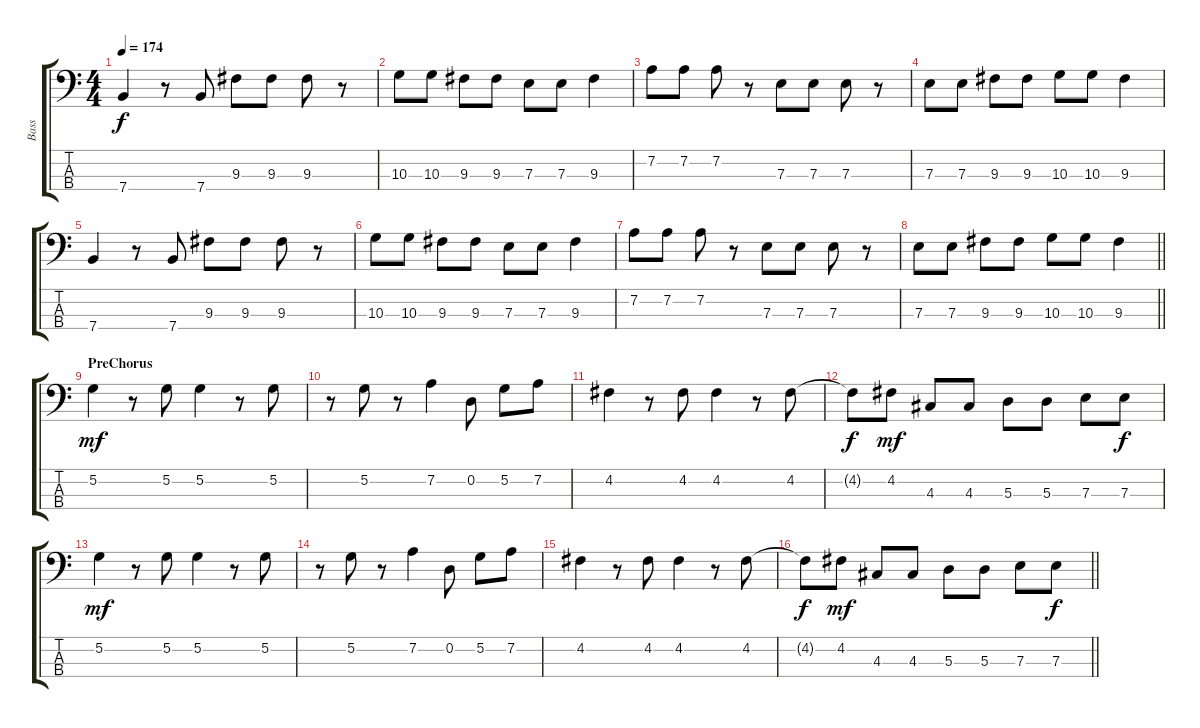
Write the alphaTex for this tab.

\track ("Bass" "Bass") {instrument electricbassfinger}
\staff {score tabs}
\tuning (G2 D2 A1 E1) {hide}
\ts (4 4)
\tempo 174
\clef f4
\ks c
7.4.4{dy f} r.8 7.4.8 9.3.8 9.3.8 9.3.8 r.8 |
10.3.8 10.3.8 9.3.8 9.3.8 7.3.8 7.3.8 9.3.4 |
7.2.8 7.2.8 7.2.8 r.8 7.3.8 7.3.8 7.3.8 r.8 |
7.3.8 7.3.8 9.3.8 9.3.8 10.3.8 10.3.8 9.3.4 |
7.4.4 r.8 7.4.8 9.3.8 9.3.8 9.3.8 r.8 |
10.3.8 10.3.8 9.3.8 9.3.8 7.3.8 7.3.8 9.3.4 |
7.2.8 7.2.8 7.2.8 r.8 7.3.8 7.3.8 7.3.8 r.8 |
\barLineRight lightlight
7.3.8 7.3.8 9.3.8 9.3.8 10.3.8 10.3.8 9.3.4 |
\section ("" "PreChorus")
5.2.4{dy mf} r.8 5.2.8 5.2.4 r.8 5.2.8 |
r.8 5.2.8 r.8 7.2.4 0.2.8 5.2.8 7.2.8 |
4.2.4 r.8 4.2.8 4.2.4 r.8 4.2.8 |
4.2{t}.8{dy f} 4.2.8{dy mf} 4.3.8 4.3.8 5.3.8 5.3.8 7.3.8 7.3.8{dy f} |
5.2.4{dy mf} r.8 5.2.8 5.2.4 r.8 5.2.8 |
r.8 5.2.8 r.8 7.2.4 0.2.8 5.2.8 7.2.8 |
4.2.4 r.8 4.2.8 4.2.4 r.8 4.2.8 |
\barLineRight lightlight
4.2{t}.8{dy f} 4.2.8{dy mf} 4.3.8 4.3.8 5.3.8 5.3.8 7.3.8 7.3.8{dy f}
